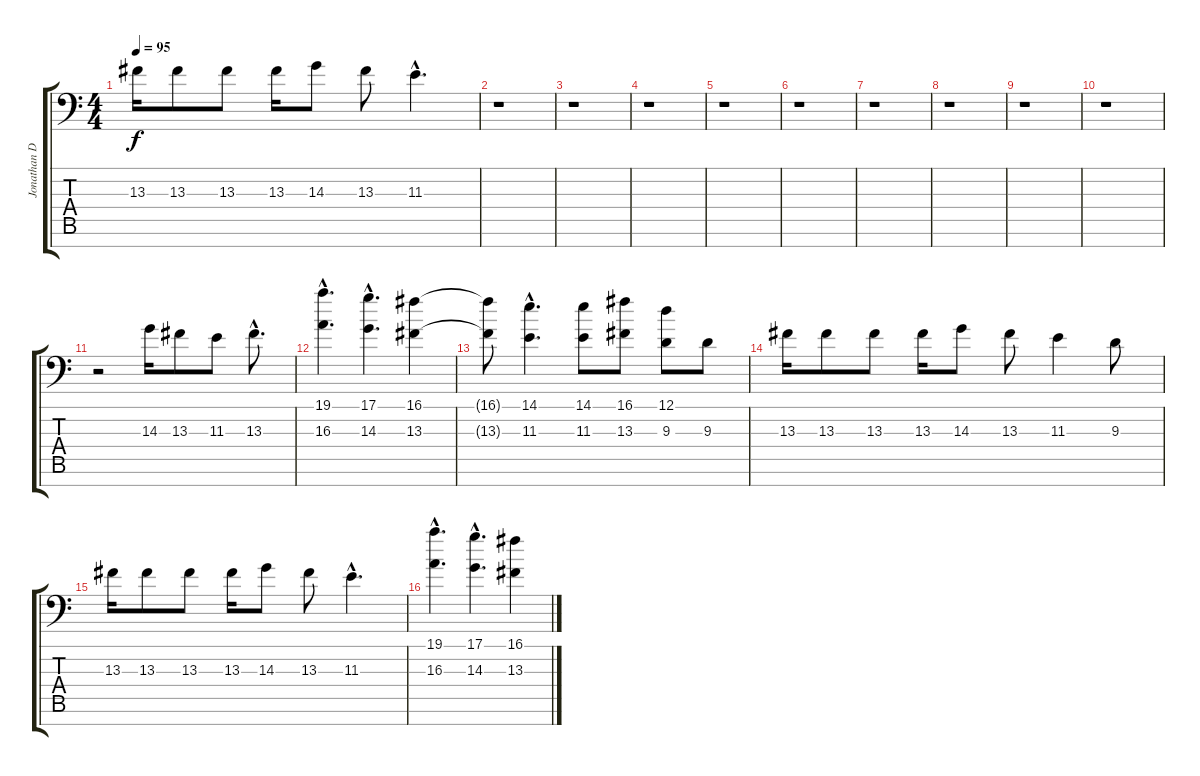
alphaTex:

\track ("Jonathan Davis" "Jonathan D") {instrument tuba}
\staff {score tabs}
\tuning (D4 A3 F3 C3 G2 D2 A1) {hide}
\ts (4 4)
\tempo 95
\clef f4
\ks c
13.3.16{dy f} 13.3.8 13.3.8 13.3.16 14.3.8 13.3.8 11.3{hac}.4{d} |
r.1 |
r.1 |
r.1 |
r.1 |
r.1 |
r.1 |
r.1 |
r.1 |
r.1 |
r.2 14.3.16 13.3.8 11.3.8 13.3{hac}.8{d} |
(19.1{hac} 16.3{hac}).4{d} (17.1{hac} 14.3{hac}).4{d} (16.1 13.3).4 |
(16.1{t} 13.3{t}).8 (14.1{hac} 11.3{hac}).4{d} (14.1 11.3).8 (16.1 13.3).8 (12.1 9.3).8 9.3.8 |
13.3.16 13.3.8 13.3.8 13.3.16 14.3.8 13.3.8 11.3.4 9.3.8 |
13.3.16 13.3.8 13.3.8 13.3.16 14.3.8 13.3.8 11.3{hac}.4{d} |
(19.1{hac} 16.3{hac}).4{d} (17.1{hac} 14.3{hac}).4{d} (16.1 13.3).4
